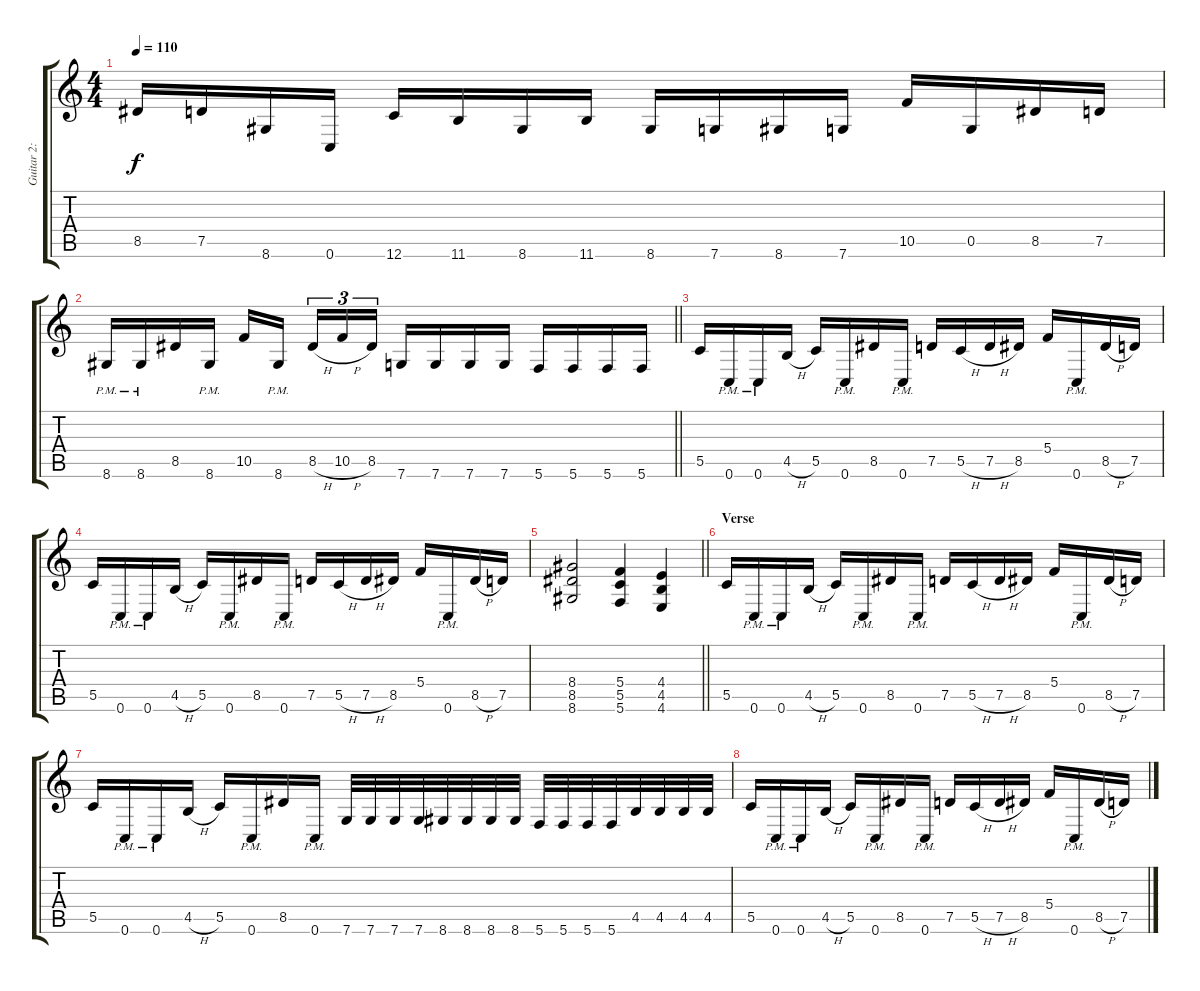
\track ("Guitar 2: Johan" "Guitar 2: ") {instrument overdrivenguitar}
\staff {score tabs}
\tuning (D4 A3 F3 C3 G2 C2) {hide}
\ts (4 4)
\tempo 110
\clef g2
\ks c
8.5.16{dy f} 7.5.16 8.6.16 0.6.16 12.6.16 11.6.16 8.6.16 11.6.16 8.6.16 7.6.16 8.6.16 7.6.16 10.5.16 0.5.16 8.5.16 7.5.16 |
\barLineRight lightlight
8.6{pm}.16 8.6{pm}.16 8.5.16 8.6{pm}.16 10.5.16 8.6{pm}.16{beam splitsecondary} 8.5{h}.16{tu (3 2)} 10.5{h}.16{tu (3 2)} 8.5.16{tu (3 2)} 7.6.16 7.6.16 7.6.16 7.6.16 5.6.16 5.6.16 5.6.16 5.6.16 |
\section ("" "")
5.5.16 0.6{pm}.16 0.6{pm}.16 4.5{h}.16 5.5.16 0.6{pm}.16 8.5.16 0.6{pm}.16 7.5.16 5.5{h}.16 7.5{h}.16 8.5.16 5.4.16 0.6{pm}.16 8.5{h}.16 7.5.16 |
5.5.16 0.6{pm}.16 0.6{pm}.16 4.5{h}.16 5.5.16 0.6{pm}.16 8.5.16 0.6{pm}.16 7.5.16 5.5{h}.16 7.5{h}.16 8.5.16 5.4.16 0.6{pm}.16 8.5{h}.16 7.5.16 |
\barLineRight lightlight
(8.4 8.5 8.6).2 (5.4 5.5 5.6).4 (4.4 4.5 4.6).4 |
\section ("" "Verse")
5.5.16 0.6{pm}.16 0.6{pm}.16 4.5{h}.16 5.5.16 0.6{pm}.16 8.5.16 0.6{pm}.16 7.5.16 5.5{h}.16 7.5{h}.16 8.5.16 5.4.16 0.6{pm}.16 8.5{h}.16 7.5.16 |
5.5.16 0.6{pm}.16 0.6{pm}.16 4.5{h}.16 5.5.16 0.6{pm}.16 8.5.16 0.6{pm}.16 7.6.32 7.6.32 7.6.32 7.6.32 8.6.32 8.6.32 8.6.32 8.6.32 5.6.32 5.6.32 5.6.32 5.6.32 4.5.32 4.5.32 4.5.32 4.5.32 |
5.5.16 0.6{pm}.16 0.6{pm}.16 4.5{h}.16 5.5.16 0.6{pm}.16 8.5.16 0.6{pm}.16 7.5.16 5.5{h}.16 7.5{h}.16 8.5.16 5.4.16 0.6{pm}.16 8.5{h}.16 7.5.16
